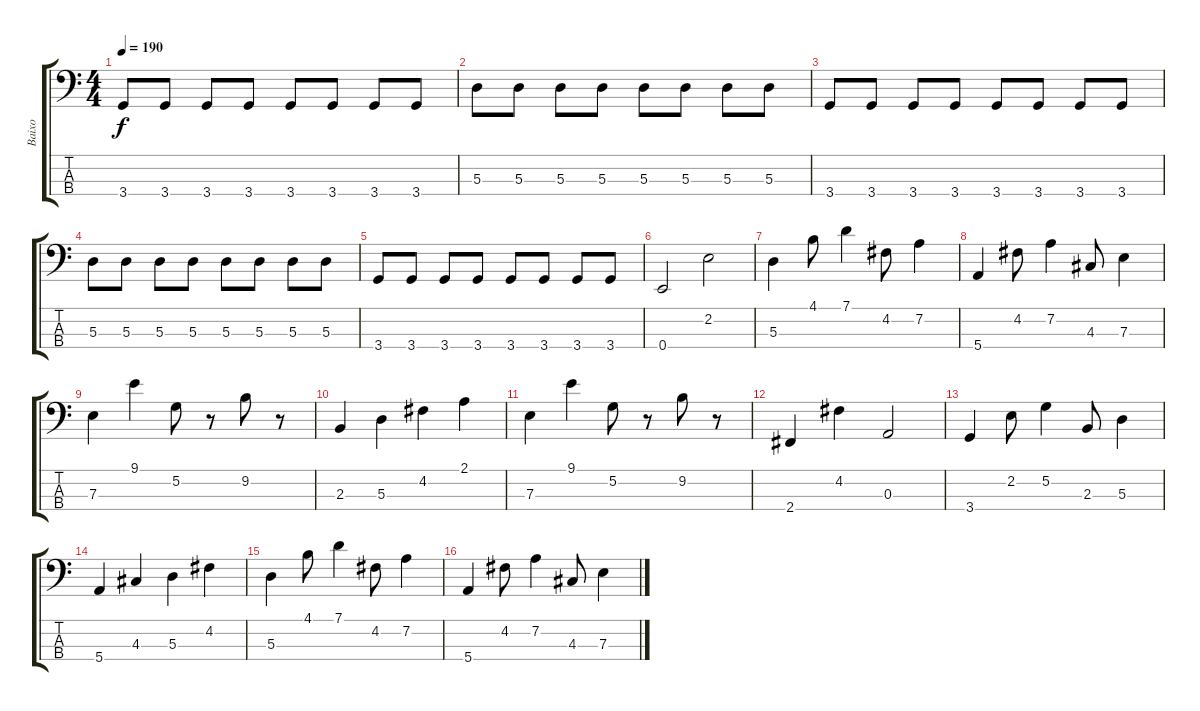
\track ("Baixo" "Baixo") {instrument electricbasspick}
\staff {score tabs}
\tuning (G2 D2 A1 E1) {hide}
\ts (4 4)
\tempo 190
\clef f4
\ks c
3.4.8{dy f} 3.4.8 3.4.8 3.4.8 3.4.8 3.4.8 3.4.8 3.4.8 |
5.3.8 5.3.8 5.3.8 5.3.8 5.3.8 5.3.8 5.3.8 5.3.8 |
3.4.8 3.4.8 3.4.8 3.4.8 3.4.8 3.4.8 3.4.8 3.4.8 |
5.3.8 5.3.8 5.3.8 5.3.8 5.3.8 5.3.8 5.3.8 5.3.8 |
3.4.8 3.4.8 3.4.8 3.4.8 3.4.8 3.4.8 3.4.8 3.4.8 |
0.4.2 2.2.2 |
5.3.4 4.1.8 7.1.4 4.2.8 7.2.4 |
5.4.4 4.2.8 7.2.4 4.3.8 7.3.4 |
7.3.4 9.1.4 5.2.8 r.8 9.2.8 r.8 |
2.3.4 5.3.4 4.2.4 2.1.4 |
7.3.4 9.1.4 5.2.8 r.8 9.2.8 r.8 |
2.4.4 4.2.4 0.3.2 |
3.4.4 2.2.8 5.2.4 2.3.8 5.3.4 |
5.4.4 4.3.4 5.3.4 4.2.4 |
5.3.4 4.1.8 7.1.4 4.2.8 7.2.4 |
5.4.4 4.2.8 7.2.4 4.3.8 7.3.4
